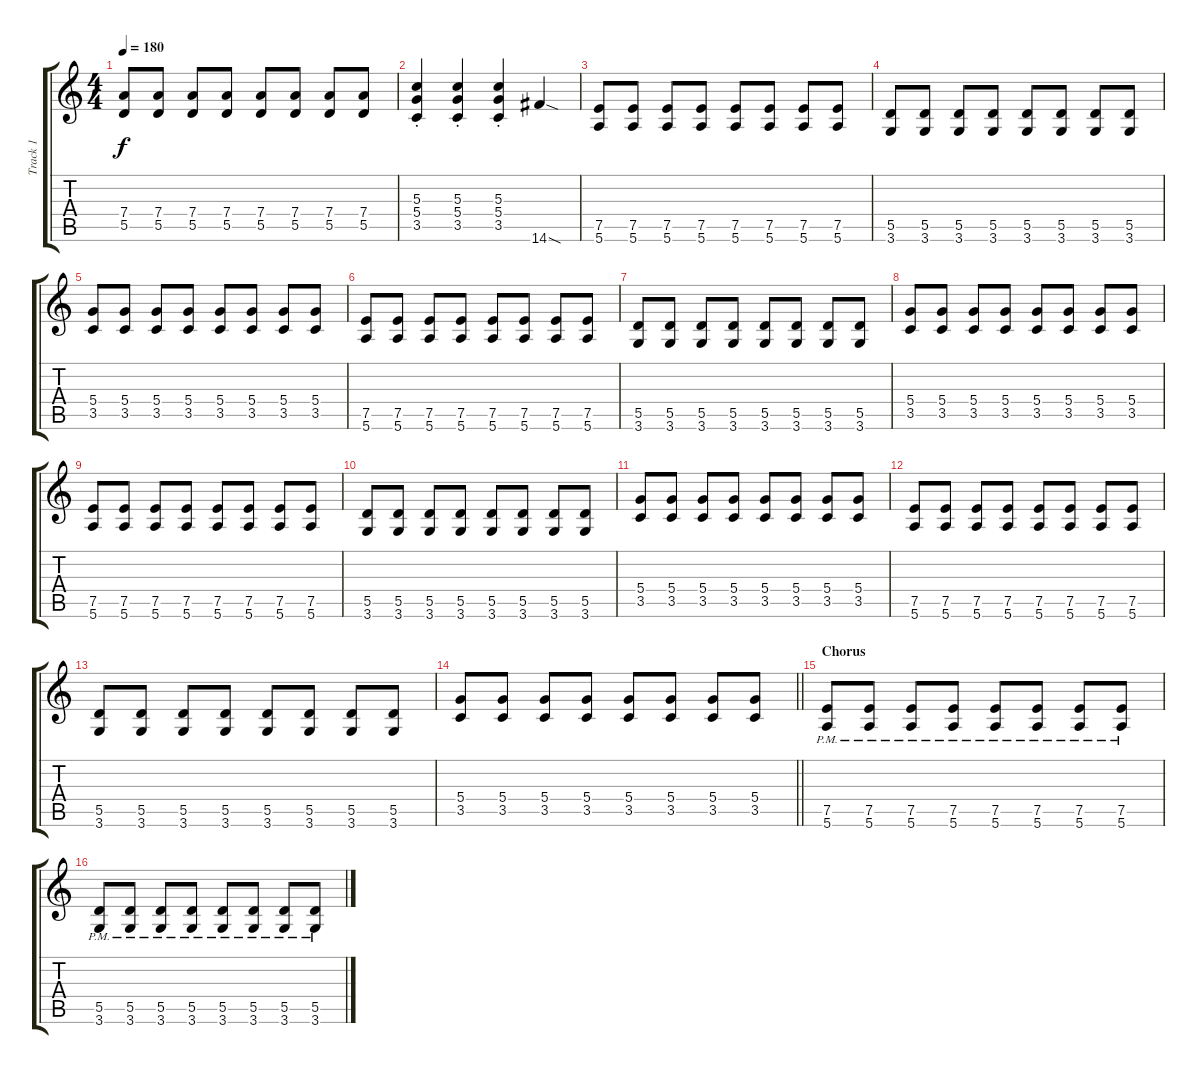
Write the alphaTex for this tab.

\track ("Track 1" "Track 1") {instrument distortionguitar}
\staff {score tabs}
\tuning (E4 B3 G3 D3 A2 E2) {hide}
\ts (4 4)
\tempo 180
\clef g2
\ks c
(7.4 5.5).8{dy f} (7.4 5.5).8 (7.4 5.5).8 (7.4 5.5).8 (7.4 5.5).8 (7.4 5.5).8 (7.4 5.5).8 (7.4 5.5).8 |
(5.3{st} 5.4{st} 3.5{st}).4 (5.3{st} 5.4{st} 3.5{st}).4 (5.3{st} 5.4{st} 3.5{st}).4 14.6{sod}.4 |
(7.5 5.6).8 (7.5 5.6).8 (7.5 5.6).8 (7.5 5.6).8 (7.5 5.6).8 (7.5 5.6).8 (7.5 5.6).8 (7.5 5.6).8 |
(5.5 3.6).8 (5.5 3.6).8 (5.5 3.6).8 (5.5 3.6).8 (5.5 3.6).8 (5.5 3.6).8 (5.5 3.6).8 (5.5 3.6).8 |
(5.4 3.5).8 (5.4 3.5).8 (5.4 3.5).8 (5.4 3.5).8 (5.4 3.5).8 (5.4 3.5).8 (5.4 3.5).8 (5.4 3.5).8 |
(7.5 5.6).8 (7.5 5.6).8 (7.5 5.6).8 (7.5 5.6).8 (7.5 5.6).8 (7.5 5.6).8 (7.5 5.6).8 (7.5 5.6).8 |
(5.5 3.6).8 (5.5 3.6).8 (5.5 3.6).8 (5.5 3.6).8 (5.5 3.6).8 (5.5 3.6).8 (5.5 3.6).8 (5.5 3.6).8 |
(5.4 3.5).8 (5.4 3.5).8 (5.4 3.5).8 (5.4 3.5).8 (5.4 3.5).8 (5.4 3.5).8 (5.4 3.5).8 (5.4 3.5).8 |
(7.5 5.6).8 (7.5 5.6).8 (7.5 5.6).8 (7.5 5.6).8 (7.5 5.6).8 (7.5 5.6).8 (7.5 5.6).8 (7.5 5.6).8 |
(5.5 3.6).8 (5.5 3.6).8 (5.5 3.6).8 (5.5 3.6).8 (5.5 3.6).8 (5.5 3.6).8 (5.5 3.6).8 (5.5 3.6).8 |
(5.4 3.5).8 (5.4 3.5).8 (5.4 3.5).8 (5.4 3.5).8 (5.4 3.5).8 (5.4 3.5).8 (5.4 3.5).8 (5.4 3.5).8 |
(7.5 5.6).8 (7.5 5.6).8 (7.5 5.6).8 (7.5 5.6).8 (7.5 5.6).8 (7.5 5.6).8 (7.5 5.6).8 (7.5 5.6).8 |
(5.5 3.6).8 (5.5 3.6).8 (5.5 3.6).8 (5.5 3.6).8 (5.5 3.6).8 (5.5 3.6).8 (5.5 3.6).8 (5.5 3.6).8 |
\barLineRight lightlight
(5.4 3.5).8 (5.4 3.5).8 (5.4 3.5).8 (5.4 3.5).8 (5.4 3.5).8 (5.4 3.5).8 (5.4 3.5).8 (5.4 3.5).8 |
\section ("" "Chorus")
(7.5{pm} 5.6{pm}).8 (7.5{pm} 5.6{pm}).8 (7.5{pm} 5.6{pm}).8 (7.5{pm} 5.6{pm}).8 (7.5{pm} 5.6{pm}).8 (7.5{pm} 5.6{pm}).8 (7.5{pm} 5.6{pm}).8 (7.5{pm} 5.6{pm}).8 |
(5.5{pm} 3.6{pm}).8 (5.5{pm} 3.6{pm}).8 (5.5{pm} 3.6{pm}).8 (5.5{pm} 3.6{pm}).8 (5.5{pm} 3.6{pm}).8 (5.5{pm} 3.6{pm}).8 (5.5{pm} 3.6{pm}).8 (5.5{pm} 3.6{pm}).8
